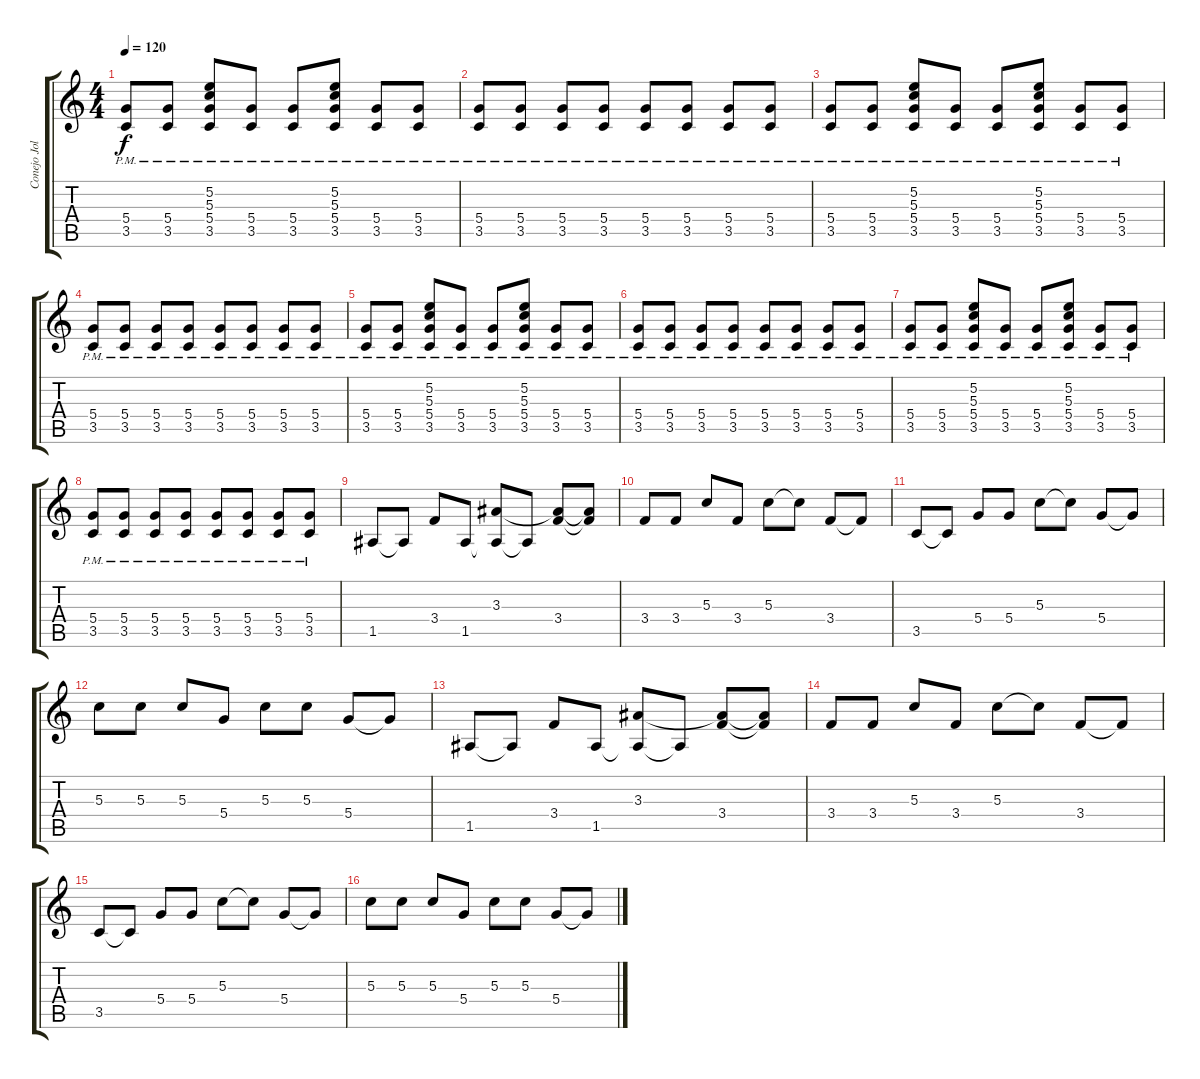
\track ("Conejo Jolivet" "Conejo Jol") {instrument electricguitarclean}
\staff {score tabs}
\tuning (E4 B3 G3 D3 A2 E2) {hide}
\ts (4 4)
\tempo 120
\clef g2
\ks c
(5.4{pm} 3.5{pm}).8{dy f} (5.4{pm} 3.5{pm}).8 (5.2 5.3 5.4{pm} 3.5{pm}).8 (5.4{pm} 3.5{pm}).8 (5.4{pm} 3.5{pm}).8 (5.2 5.3 5.4{pm} 3.5{pm}).8 (5.4{pm} 3.5{pm}).8 (5.4{pm} 3.5{pm}).8 |
(5.4{pm} 3.5{pm}).8 (5.4{pm} 3.5{pm}).8 (5.4{pm} 3.5{pm}).8 (5.4{pm} 3.5{pm}).8 (5.4{pm} 3.5{pm}).8 (5.4{pm} 3.5{pm}).8 (5.4{pm} 3.5{pm}).8 (5.4{pm} 3.5{pm}).8 |
(5.4{pm} 3.5{pm}).8 (5.4{pm} 3.5{pm}).8 (5.2 5.3 5.4{pm} 3.5{pm}).8 (5.4{pm} 3.5{pm}).8 (5.4{pm} 3.5{pm}).8 (5.2 5.3 5.4{pm} 3.5{pm}).8 (5.4{pm} 3.5{pm}).8 (5.4{pm} 3.5{pm}).8 |
(5.4{pm} 3.5{pm}).8 (5.4{pm} 3.5{pm}).8 (5.4{pm} 3.5{pm}).8 (5.4{pm} 3.5{pm}).8 (5.4{pm} 3.5{pm}).8 (5.4{pm} 3.5{pm}).8 (5.4{pm} 3.5{pm}).8 (5.4{pm} 3.5{pm}).8 |
(5.4{pm} 3.5{pm}).8 (5.4{pm} 3.5{pm}).8 (5.2 5.3 5.4{pm} 3.5{pm}).8 (5.4{pm} 3.5{pm}).8 (5.4{pm} 3.5{pm}).8 (5.2 5.3 5.4{pm} 3.5{pm}).8 (5.4{pm} 3.5{pm}).8 (5.4{pm} 3.5{pm}).8 |
(5.4{pm} 3.5{pm}).8 (5.4{pm} 3.5{pm}).8 (5.4{pm} 3.5{pm}).8 (5.4{pm} 3.5{pm}).8 (5.4{pm} 3.5{pm}).8 (5.4{pm} 3.5{pm}).8 (5.4{pm} 3.5{pm}).8 (5.4{pm} 3.5{pm}).8 |
(5.4{pm} 3.5{pm}).8 (5.4{pm} 3.5{pm}).8 (5.2 5.3 5.4{pm} 3.5{pm}).8 (5.4{pm} 3.5{pm}).8 (5.4{pm} 3.5{pm}).8 (5.2 5.3 5.4{pm} 3.5{pm}).8 (5.4{pm} 3.5{pm}).8 (5.4{pm} 3.5{pm}).8 |
(5.4{pm} 3.5{pm}).8 (5.4{pm} 3.5{pm}).8 (5.4{pm} 3.5{pm}).8 (5.4{pm} 3.5{pm}).8 (5.4{pm} 3.5{pm}).8 (5.4{pm} 3.5{pm}).8 (5.4{pm} 3.5{pm}).8 (5.4{pm} 3.5{pm}).8 |
1.5.8{instrument overdrivenguitar} 1.5{t}.8 3.4.8 1.5.8 (3.3 1.5{t}).8 1.5{t}.8 (3.3{t} 3.4).8 (3.3{t} 3.4{t}).8 |
3.4.8 3.4.8 5.3.8 3.4.8 5.3.8 5.3{t}.8 3.4.8 3.4{t}.8 |
3.5.8 3.5{t}.8 5.4.8 5.4.8 5.3.8 5.3{t}.8 5.4.8 5.4{t}.8 |
5.3.8 5.3.8 5.3.8 5.4.8 5.3.8 5.3.8 5.4.8 5.4{t}.8 |
1.5.8 1.5{t}.8 3.4.8 1.5.8 (3.3 1.5{t}).8 1.5{t}.8 (3.3{t} 3.4).8 (3.3{t} 3.4{t}).8 |
3.4.8 3.4.8 5.3.8 3.4.8 5.3.8 5.3{t}.8 3.4.8 3.4{t}.8 |
3.5.8 3.5{t}.8 5.4.8 5.4.8 5.3.8 5.3{t}.8 5.4.8 5.4{t}.8 |
5.3.8 5.3.8 5.3.8 5.4.8 5.3.8 5.3.8 5.4.8 5.4{t}.8
